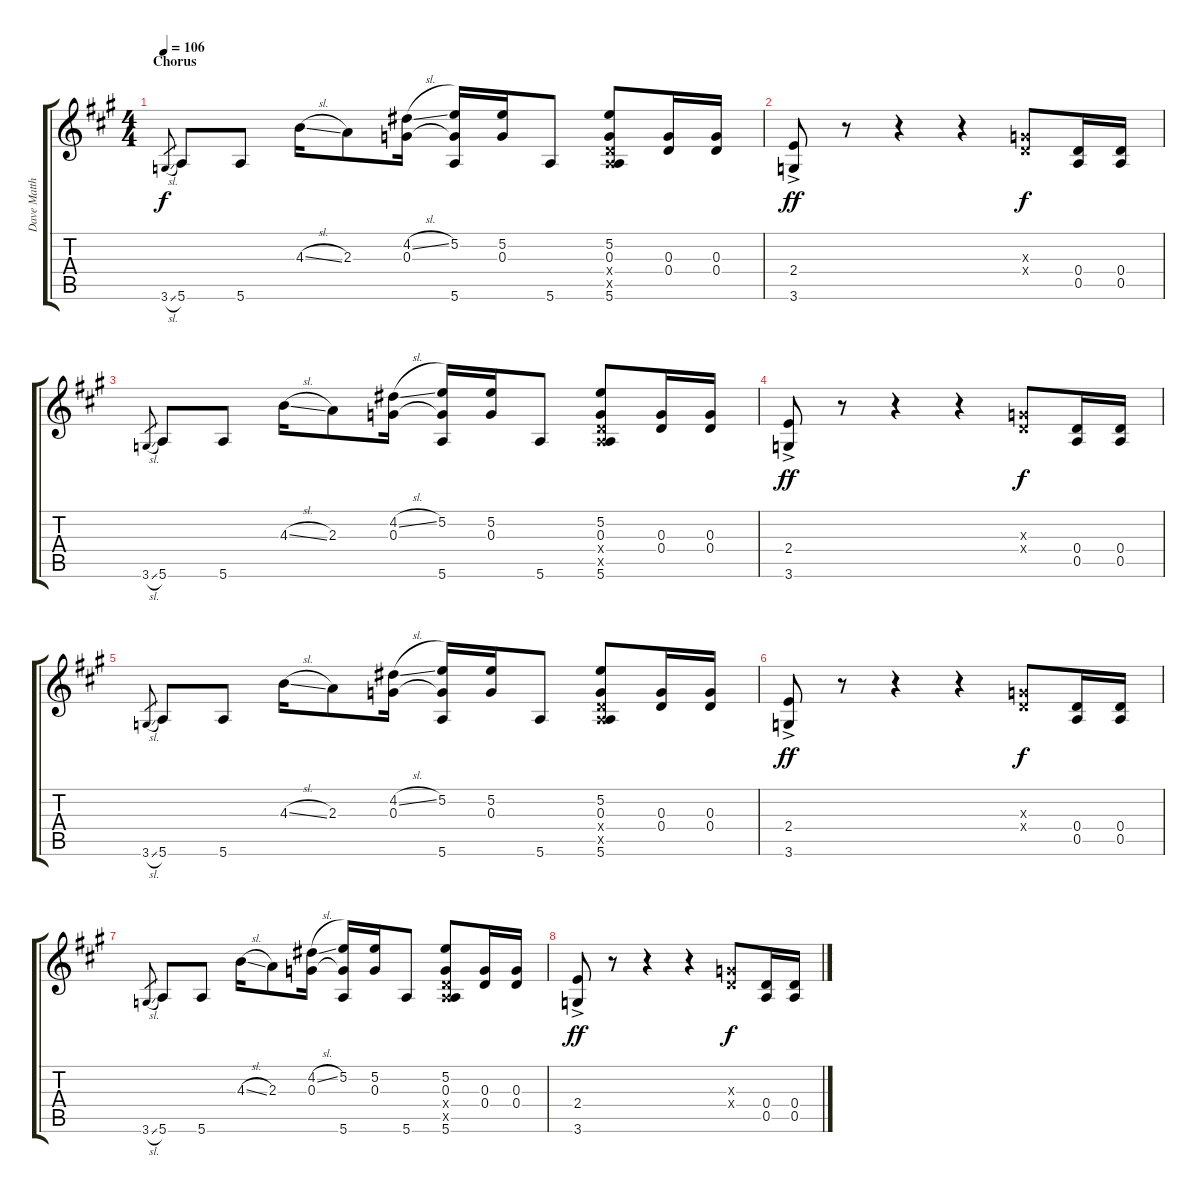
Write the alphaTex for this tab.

\track ("Dave Matthews" "Dave Matth") {instrument acousticguitarsteel}
\staff {score tabs}
\tuning (E4 B3 G3 D3 A2 E2) {hide}
\ts (4 4)
\section ("" "Chorus")
\tempo 106
\clef g2
\ks a
3.6{sl}.8{gr dy f} 5.6.8 5.6.8 4.3{sl}.16 2.3.8 (4.2{sl} 0.3).16 (5.2 0.3{t} 5.6).16 (5.2 0.3).16 5.6.8 (5.2 0.3 0.4{x} 0.5{x} 5.6).8 (0.3 0.4).16 (0.3 0.4).16 |
(2.4{ac} 3.6{ac}).8{dy ff} r.8 r.4 r.4 (0.3{x} 0.4{x}).8{dy f} (0.4 0.5).16 (0.4 0.5).16 |
3.6{sl}.8{gr} 5.6.8 5.6.8 4.3{sl}.16 2.3.8 (4.2{sl} 0.3).16 (5.2 0.3{t} 5.6).16 (5.2 0.3).16 5.6.8 (5.2 0.3 0.4{x} 0.5{x} 5.6).8 (0.3 0.4).16 (0.3 0.4).16 |
(2.4{ac} 3.6{ac}).8{dy ff} r.8 r.4 r.4 (0.3{x} 0.4{x}).8{dy f} (0.4 0.5).16 (0.4 0.5).16 |
3.6{sl}.8{gr} 5.6.8 5.6.8 4.3{sl}.16 2.3.8 (4.2{sl} 0.3).16 (5.2 0.3{t} 5.6).16 (5.2 0.3).16 5.6.8 (5.2 0.3 0.4{x} 0.5{x} 5.6).8 (0.3 0.4).16 (0.3 0.4).16 |
(2.4{ac} 3.6{ac}).8{dy ff} r.8 r.4 r.4 (0.3{x} 0.4{x}).8{dy f} (0.4 0.5).16 (0.4 0.5).16 |
3.6{sl}.8{gr} 5.6.8 5.6.8 4.3{sl}.16 2.3.8 (4.2{sl} 0.3).16 (5.2 0.3{t} 5.6).16 (5.2 0.3).16 5.6.8 (5.2 0.3 0.4{x} 0.5{x} 5.6).8 (0.3 0.4).16 (0.3 0.4).16 |
(2.4{ac} 3.6{ac}).8{dy ff} r.8 r.4 r.4 (0.3{x} 0.4{x}).8{dy f} (0.4 0.5).16 (0.4 0.5).16
